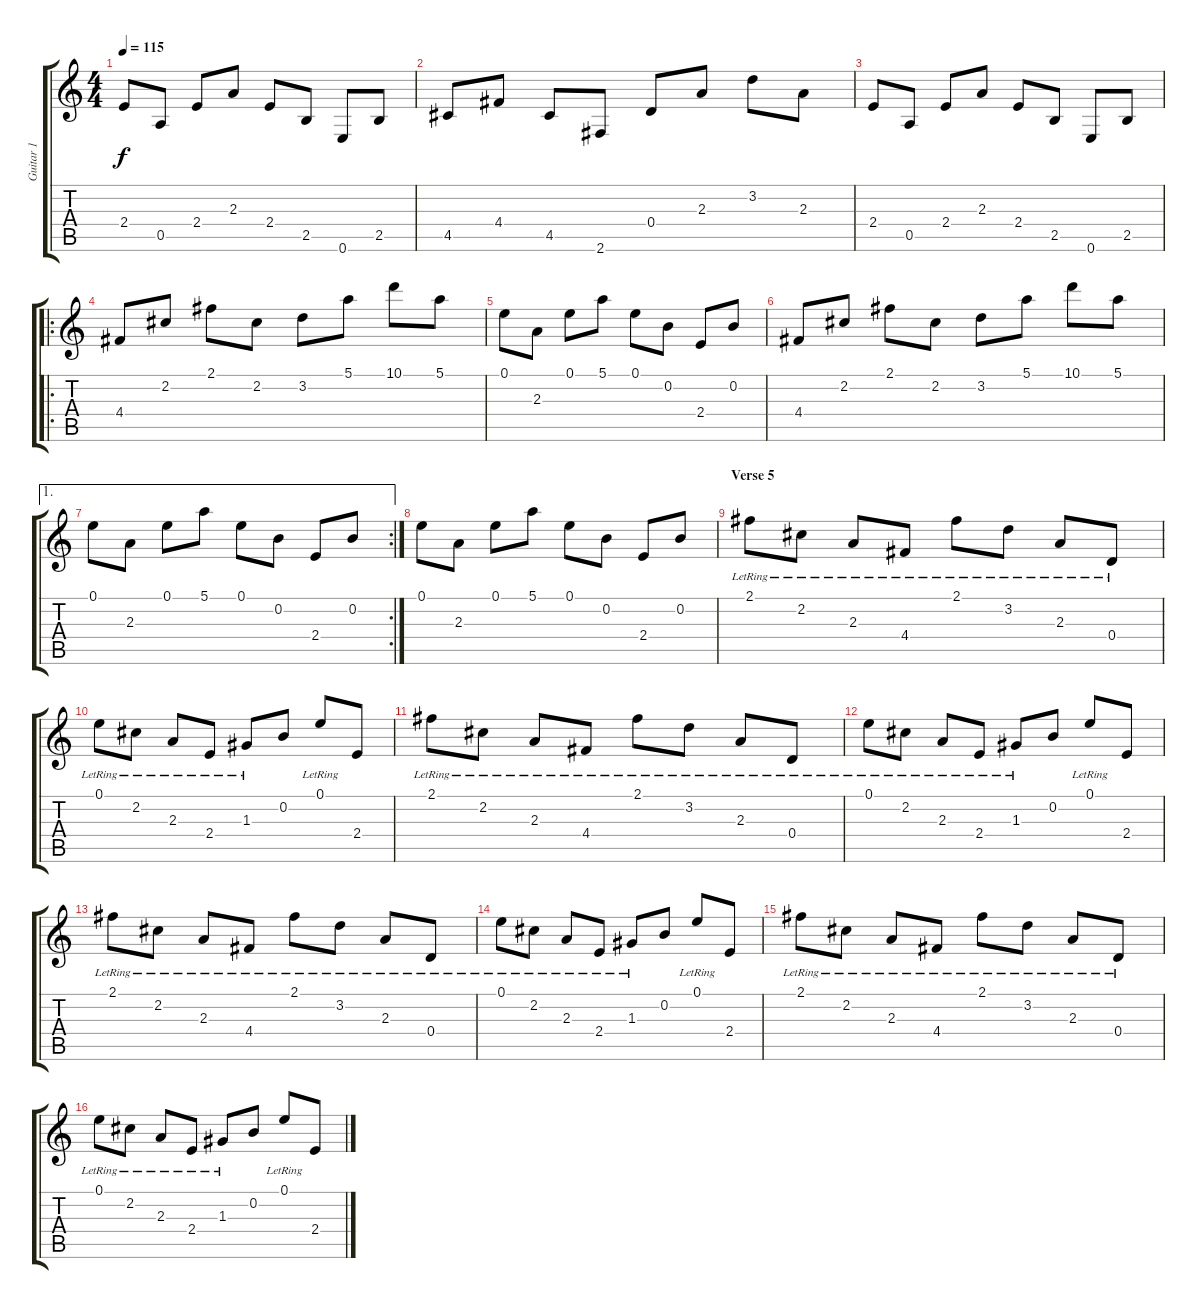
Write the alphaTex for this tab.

\track ("Guitar 1" "Guitar 1") {instrument distortionguitar}
\staff {score tabs}
\tuning (E4 B3 G3 D3 A2 E2) {hide}
\ts (4 4)
\tempo 115
\clef g2
\ks c
2.4.8{dy f} 0.5.8 2.4.8 2.3.8 2.4.8 2.5.8 0.6.8 2.5.8 |
4.5.8 4.4.8 4.5.8 2.6.8 0.4.8 2.3.8 3.2.8 2.3.8 |
2.4.8 0.5.8 2.4.8 2.3.8 2.4.8 2.5.8 0.6.8 2.5.8 |
\ro
4.4.8 2.2.8 2.1.8 2.2.8 3.2.8 5.1.8 10.1.8 5.1.8 |
0.1.8 2.3.8 0.1.8 5.1.8 0.1.8 0.2.8 2.4.8 0.2.8 |
4.4.8 2.2.8 2.1.8 2.2.8 3.2.8 5.1.8 10.1.8 5.1.8 |
\ae 1
\rc 2
0.1.8 2.3.8 0.1.8 5.1.8 0.1.8 0.2.8 2.4.8 0.2.8 |
0.1.8 2.3.8 0.1.8 5.1.8 0.1.8 0.2.8 2.4.8 0.2.8 |
\section ("" "Verse 5")
2.1{lr}.8{balance 12 instrument acousticguitarsteel} 2.2{lr}.8 2.3{lr}.8 4.4{lr}.8 2.1{lr}.8 3.2{lr}.8 2.3{lr}.8 0.4{lr}.8 |
0.1{lr}.8 2.2{lr}.8 2.3{lr}.8 2.4{lr}.8 1.3{lr}.8 0.2.8 0.1{lr}.8 2.4.8 |
2.1{lr}.8 2.2{lr}.8 2.3{lr}.8 4.4{lr}.8 2.1{lr}.8 3.2{lr}.8 2.3{lr}.8 0.4{lr}.8 |
0.1{lr}.8 2.2{lr}.8 2.3{lr}.8 2.4{lr}.8 1.3{lr}.8 0.2.8 0.1{lr}.8 2.4.8 |
2.1{lr}.8{balance 12 instrument acousticguitarsteel} 2.2{lr}.8 2.3{lr}.8 4.4{lr}.8 2.1{lr}.8 3.2{lr}.8 2.3{lr}.8 0.4{lr}.8 |
0.1{lr}.8 2.2{lr}.8 2.3{lr}.8 2.4{lr}.8 1.3{lr}.8 0.2.8 0.1{lr}.8 2.4.8 |
2.1{lr}.8 2.2{lr}.8 2.3{lr}.8 4.4{lr}.8 2.1{lr}.8 3.2{lr}.8 2.3{lr}.8 0.4{lr}.8 |
0.1{lr}.8 2.2{lr}.8 2.3{lr}.8 2.4{lr}.8 1.3{lr}.8 0.2.8 0.1{lr}.8 2.4.8
